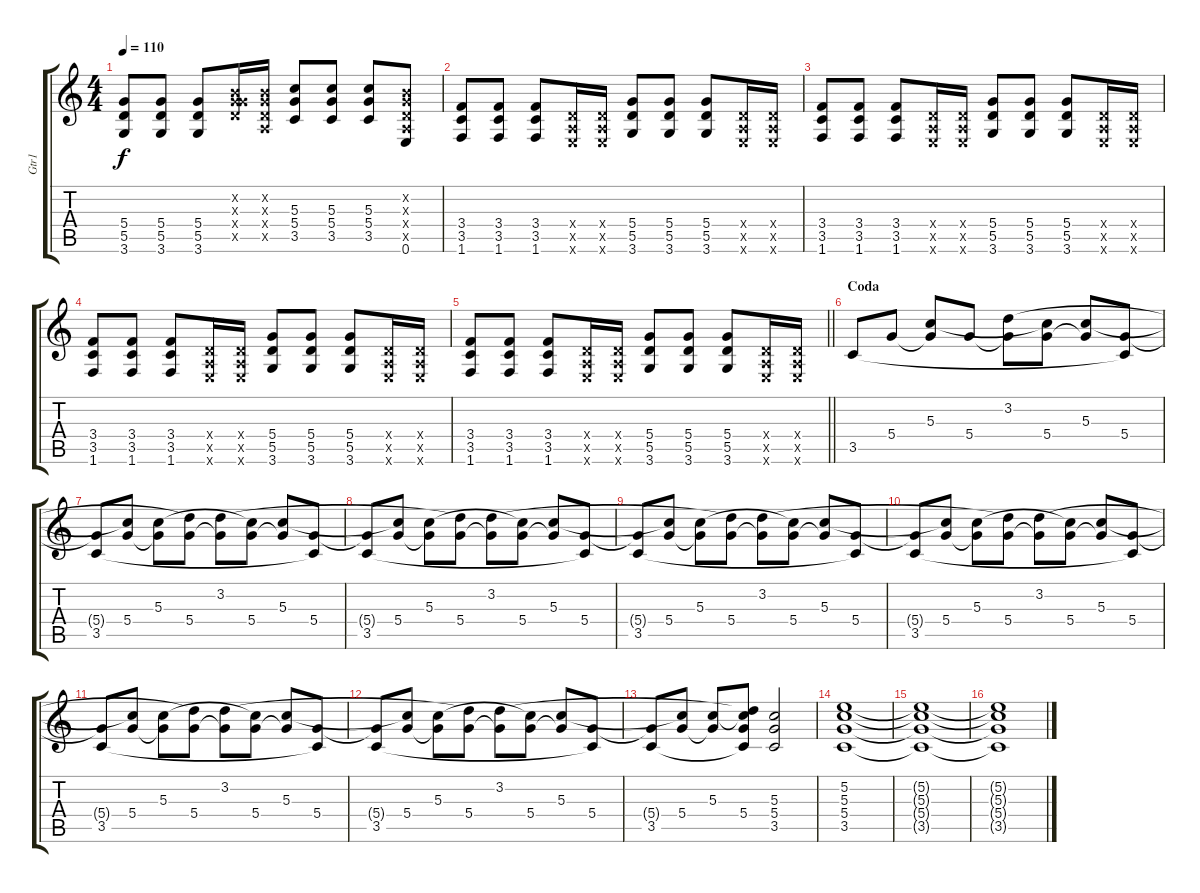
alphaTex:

\track ("Gtr1" "Gtr1") {instrument overdrivenguitar}
\staff {score tabs}
\tuning (E4 B3 G3 D3 A2 E2) {hide}
\ts (4 4)
\tempo 110
\clef g2
\ks c
(5.4{t} 5.5{t} 3.6{t}).8{dy f} (5.4 5.5 3.6).8 (5.4 5.5 3.6).8 (0.2{x} 0.3{x} 5.4{x} 5.5{x}).16 (0.2{x} 0.3{x} 0.4{x} 0.5{x}).16 (5.3 5.4 3.5).8 (5.3 5.4 3.5).8 (5.3 5.4 3.5).8 (0.2{x} 0.3{x} 0.4{x} 0.5{x} 0.6).8 |
(3.4 3.5 1.6).8 (3.4 3.5 1.6).8 (3.4 3.5 1.6).8 (0.4{x} 0.5{x} 0.6{x}).16 (0.4{x} 0.5{x} 0.6{x}).16 (5.4 5.5 3.6).8 (5.4 5.5 3.6).8 (5.4 5.5 3.6).8 (0.4{x} 0.5{x} 0.6{x}).16 (0.4{x} 0.5{x} 0.6{x}).16 |
(3.4 3.5 1.6).8 (3.4 3.5 1.6).8 (3.4 3.5 1.6).8 (0.4{x} 0.5{x} 0.6{x}).16 (0.4{x} 0.5{x} 0.6{x}).16 (5.4 5.5 3.6).8 (5.4 5.5 3.6).8 (5.4 5.5 3.6).8 (0.4{x} 0.5{x} 0.6{x}).16 (0.4{x} 0.5{x} 0.6{x}).16 |
(3.4 3.5 1.6).8 (3.4 3.5 1.6).8 (3.4 3.5 1.6).8 (0.4{x} 0.5{x} 0.6{x}).16 (0.4{x} 0.5{x} 0.6{x}).16 (5.4 5.5 3.6).8 (5.4 5.5 3.6).8 (5.4 5.5 3.6).8 (0.4{x} 0.5{x} 0.6{x}).16 (0.4{x} 0.5{x} 0.6{x}).16 |
\barLineRight lightlight
(3.4 3.5 1.6).8 (3.4 3.5 1.6).8 (3.4 3.5 1.6).8 (0.4{x} 0.5{x} 0.6{x}).16 (0.4{x} 0.5{x} 0.6{x}).16 (5.4 5.5 3.6).8 (5.4 5.5 3.6).8 (5.4 5.5 3.6).8 (0.4{x} 0.5{x} 0.6{x}).16 (0.4{x} 0.5{x} 0.6{x}).16 |
\section ("" "Coda")
3.5.8 5.4.8 (5.3 5.4{t}).8 5.4.8 (3.2 5.4{t}).8 (5.3{t} 5.4).8 (5.3 5.4{t}).8 (5.4 3.5{t}).8 |
(5.4{t} 3.5).8 (5.3{t} 5.4).8 (5.3 5.4{t}).8 (3.2{t} 5.4).8 (3.2 5.4{t}).8 (5.3{t} 5.4).8 (5.3 5.4{t}).8 (5.4 3.5{t}).8 |
(5.4{t} 3.5).8 (5.3{t} 5.4).8 (5.3 5.4{t}).8 (3.2{t} 5.4).8 (3.2 5.4{t}).8 (5.3{t} 5.4).8 (5.3 5.4{t}).8 (5.4 3.5{t}).8 |
(5.4{t} 3.5).8 (5.3{t} 5.4).8 (5.3 5.4{t}).8 (3.2{t} 5.4).8 (3.2 5.4{t}).8 (5.3{t} 5.4).8 (5.3 5.4{t}).8 (5.4 3.5{t}).8 |
(5.4{t} 3.5).8 (5.3{t} 5.4).8 (5.3 5.4{t}).8 (3.2{t} 5.4).8 (3.2 5.4{t}).8 (5.3{t} 5.4).8 (5.3 5.4{t}).8 (5.4 3.5{t}).8 |
(5.4{t} 3.5).8 (5.3{t} 5.4).8 (5.3 5.4{t}).8 (3.2{t} 5.4).8 (3.2 5.4{t}).8 (5.3{t} 5.4).8 (5.3 5.4{t}).8 (5.4 3.5{t}).8 |
(5.4{t} 3.5).8 (5.3{t} 5.4).8 (5.3 5.4{t}).8 (3.2{t} 5.4).8 (3.2 5.4{t}).8 (5.3{t} 5.4).8 (5.3 5.4{t}).8 (5.4 3.5{t}).8 |
(5.4{t} 3.5).8 (5.3{t} 5.4).8 (5.3 5.4{t}).8 (3.2{t} 5.3{t} 5.4 3.5{t}).8 (5.3 5.4 3.5).2 |
(5.2 5.3 5.4 3.5).1 |
(5.2{t} 5.3{t} 5.4{t} 3.5{t}).1 |
(5.2{t} 5.3{t} 5.4{t} 3.5{t}).1
